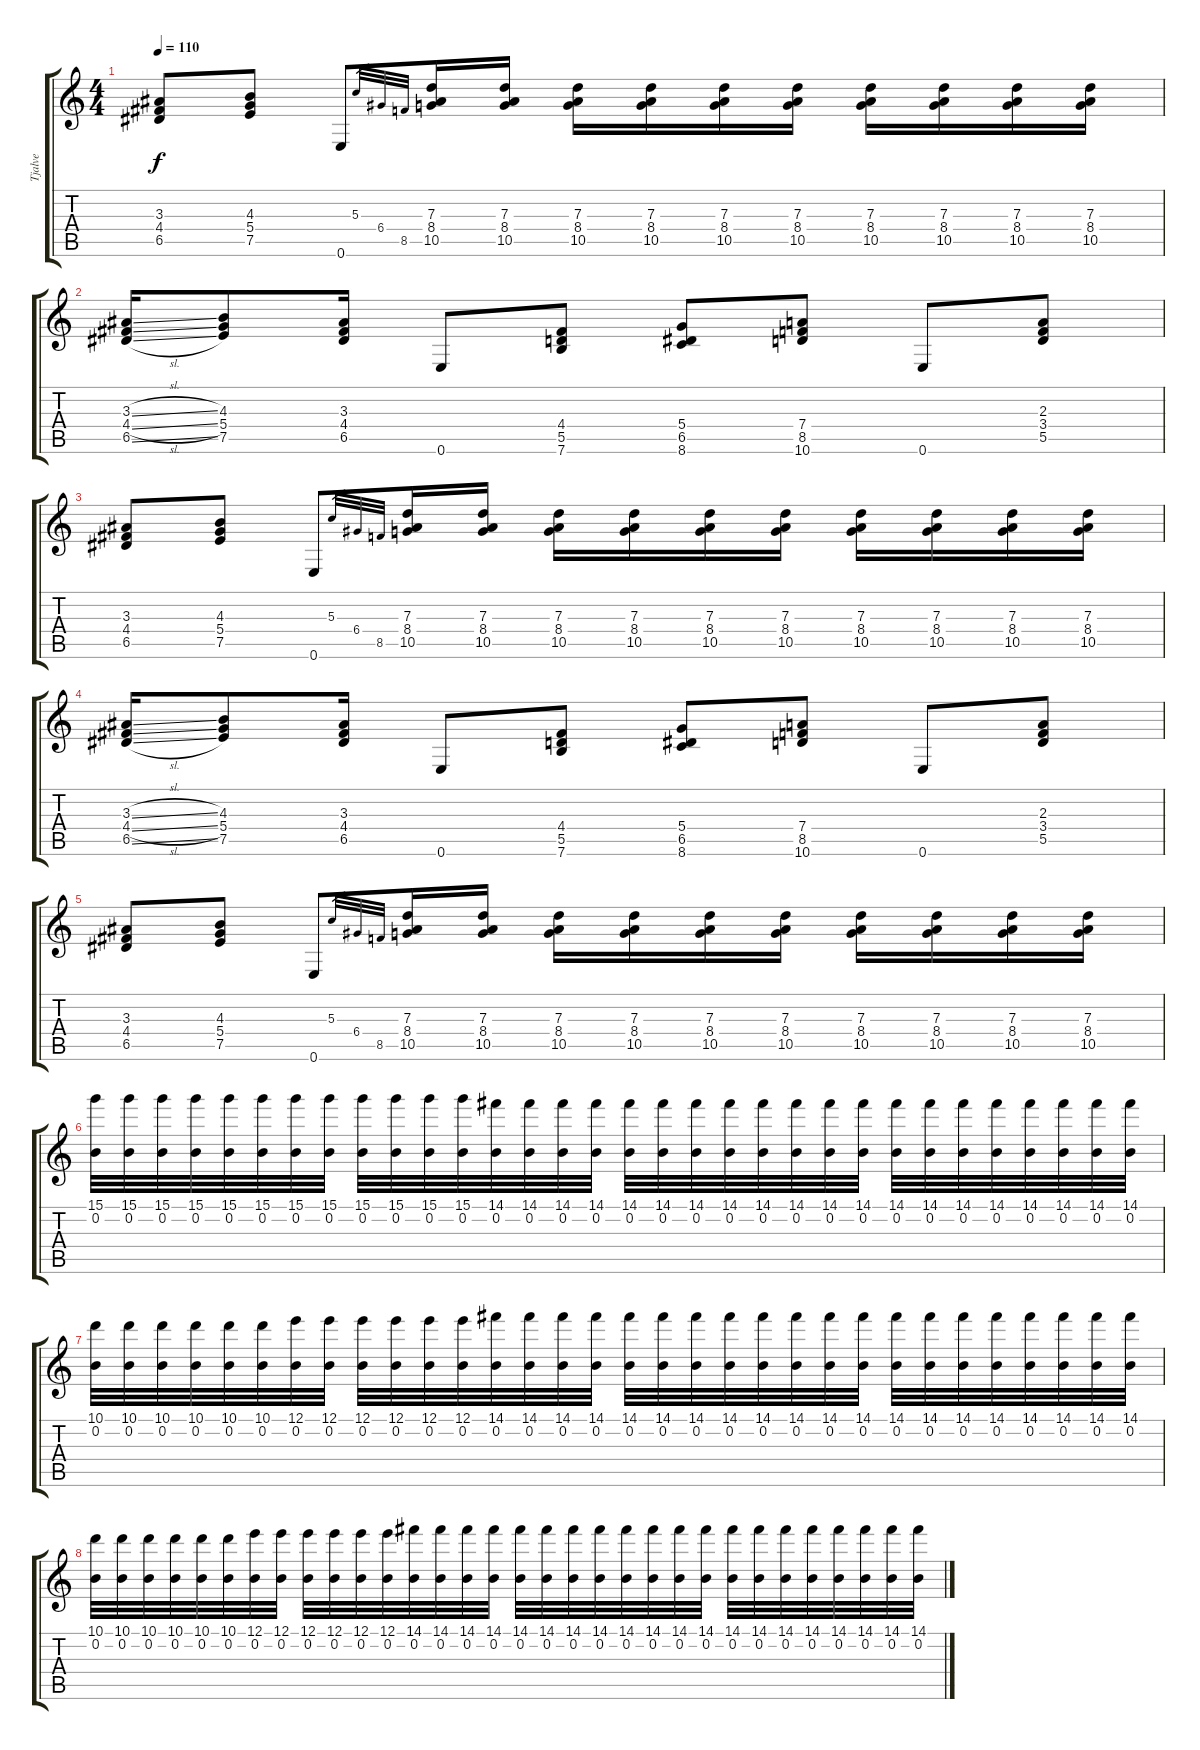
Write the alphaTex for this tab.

\track ("Tjalve" "Tjalve") {instrument distortionguitar}
\staff {score tabs}
\tuning (E4 B3 G3 D3 A2 E2) {hide}
\ts (4 4)
\tempo 110
\clef g2
\ks c
(3.3 4.4 6.5).8{dy f} (4.3 5.4 7.5).8 0.6.8 5.3.32{gr} 6.4.32{gr} 8.5.32{gr} (7.3 8.4 10.5).16 (7.3 8.4 10.5).16 (7.3 8.4 10.5).16 (7.3 8.4 10.5).16 (7.3 8.4 10.5).16 (7.3 8.4 10.5).16 (7.3 8.4 10.5).16 (7.3 8.4 10.5).16 (7.3 8.4 10.5).16 (7.3 8.4 10.5).16 |
(3.3{sl} 4.4{sl} 6.5{sl}).16 (4.3 5.4 7.5).8 (3.3 4.4 6.5).16 0.6.8 (4.4 5.5 7.6).8 (5.4 6.5 8.6).8 (7.4 8.5 10.6).8 0.6.8 (2.3 3.4 5.5).8 |
(3.3 4.4 6.5).8 (4.3 5.4 7.5).8 0.6.8 5.3.32{gr} 6.4.32{gr} 8.5.32{gr} (7.3 8.4 10.5).16 (7.3 8.4 10.5).16 (7.3 8.4 10.5).16 (7.3 8.4 10.5).16 (7.3 8.4 10.5).16 (7.3 8.4 10.5).16 (7.3 8.4 10.5).16 (7.3 8.4 10.5).16 (7.3 8.4 10.5).16 (7.3 8.4 10.5).16 |
(3.3{sl} 4.4{sl} 6.5{sl}).16 (4.3 5.4 7.5).8 (3.3 4.4 6.5).16 0.6.8 (4.4 5.5 7.6).8 (5.4 6.5 8.6).8 (7.4 8.5 10.6).8 0.6.8 (2.3 3.4 5.5).8 |
(3.3 4.4 6.5).8 (4.3 5.4 7.5).8 0.6.8 5.3.32{gr} 6.4.32{gr} 8.5.32{gr} (7.3 8.4 10.5).16 (7.3 8.4 10.5).16 (7.3 8.4 10.5).16 (7.3 8.4 10.5).16 (7.3 8.4 10.5).16 (7.3 8.4 10.5).16 (7.3 8.4 10.5).16 (7.3 8.4 10.5).16 (7.3 8.4 10.5).16 (7.3 8.4 10.5).16 |
(15.1 0.2).32 (15.1 0.2).32 (15.1 0.2).32 (15.1 0.2).32 (15.1 0.2).32 (15.1 0.2).32 (15.1 0.2).32 (15.1 0.2).32 (15.1 0.2).32 (15.1 0.2).32 (15.1 0.2).32 (15.1 0.2).32 (14.1 0.2).32 (14.1 0.2).32 (14.1 0.2).32 (14.1 0.2).32 (14.1 0.2).32 (14.1 0.2).32 (14.1 0.2).32 (14.1 0.2).32 (14.1 0.2).32 (14.1 0.2).32 (14.1 0.2).32 (14.1 0.2).32 (14.1 0.2).32 (14.1 0.2).32 (14.1 0.2).32 (14.1 0.2).32 (14.1 0.2).32 (14.1 0.2).32 (14.1 0.2).32 (14.1 0.2).32 |
(10.1 0.2).32 (10.1 0.2).32 (10.1 0.2).32 (10.1 0.2).32 (10.1 0.2).32 (10.1 0.2).32 (12.1 0.2).32 (12.1 0.2).32 (12.1 0.2).32 (12.1 0.2).32 (12.1 0.2).32 (12.1 0.2).32 (14.1 0.2).32 (14.1 0.2).32 (14.1 0.2).32 (14.1 0.2).32 (14.1 0.2).32 (14.1 0.2).32 (14.1 0.2).32 (14.1 0.2).32 (14.1 0.2).32 (14.1 0.2).32 (14.1 0.2).32 (14.1 0.2).32 (14.1 0.2).32 (14.1 0.2).32 (14.1 0.2).32 (14.1 0.2).32 (14.1 0.2).32 (14.1 0.2).32 (14.1 0.2).32 (14.1 0.2).32 |
(10.1 0.2).32 (10.1 0.2).32 (10.1 0.2).32 (10.1 0.2).32 (10.1 0.2).32 (10.1 0.2).32 (12.1 0.2).32 (12.1 0.2).32 (12.1 0.2).32 (12.1 0.2).32 (12.1 0.2).32 (12.1 0.2).32 (14.1 0.2).32 (14.1 0.2).32 (14.1 0.2).32 (14.1 0.2).32 (14.1 0.2).32 (14.1 0.2).32 (14.1 0.2).32 (14.1 0.2).32 (14.1 0.2).32 (14.1 0.2).32 (14.1 0.2).32 (14.1 0.2).32 (14.1 0.2).32 (14.1 0.2).32 (14.1 0.2).32 (14.1 0.2).32 (14.1 0.2).32 (14.1 0.2).32 (14.1 0.2).32 (14.1 0.2).32
